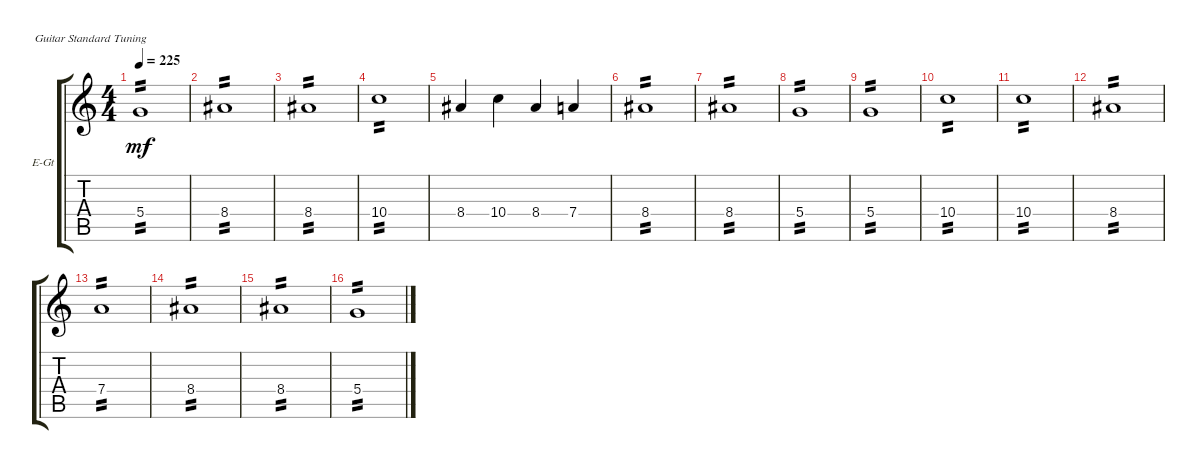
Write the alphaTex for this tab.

\defaultSystemsLayout 4
\bracketExtendMode groupsimilarinstruments
\firstSystemTrackNameOrientation horizontal
\otherSystemsTrackNameOrientation horizontal
\track ("Electric Guitar" "E-Gt") {instrument overdrivenguitar}
\staff {score tabs}
\tuning (E4 B3 G3 D3 A2 E2)
\ts (4 4)
\tempo 225
\clef g2
\ks c
5.4.1{tp 2 dy mf} |
8.4.1{tp 2} |
8.4.1{tp 2} |
10.4.1{tp 2} |
8.4.4 10.4.4 8.4.4 7.4.4 |
8.4.1{tp 2} |
8.4.1{tp 2} |
5.4.1{tp 2} |
5.4.1{tp 2} |
10.4.1{tp 2} |
10.4.1{tp 2} |
8.4.1{tp 2} |
7.4.1{tp 2} |
8.4.1{tp 2} |
8.4.1{tp 2} |
5.4.1{tp 2}
